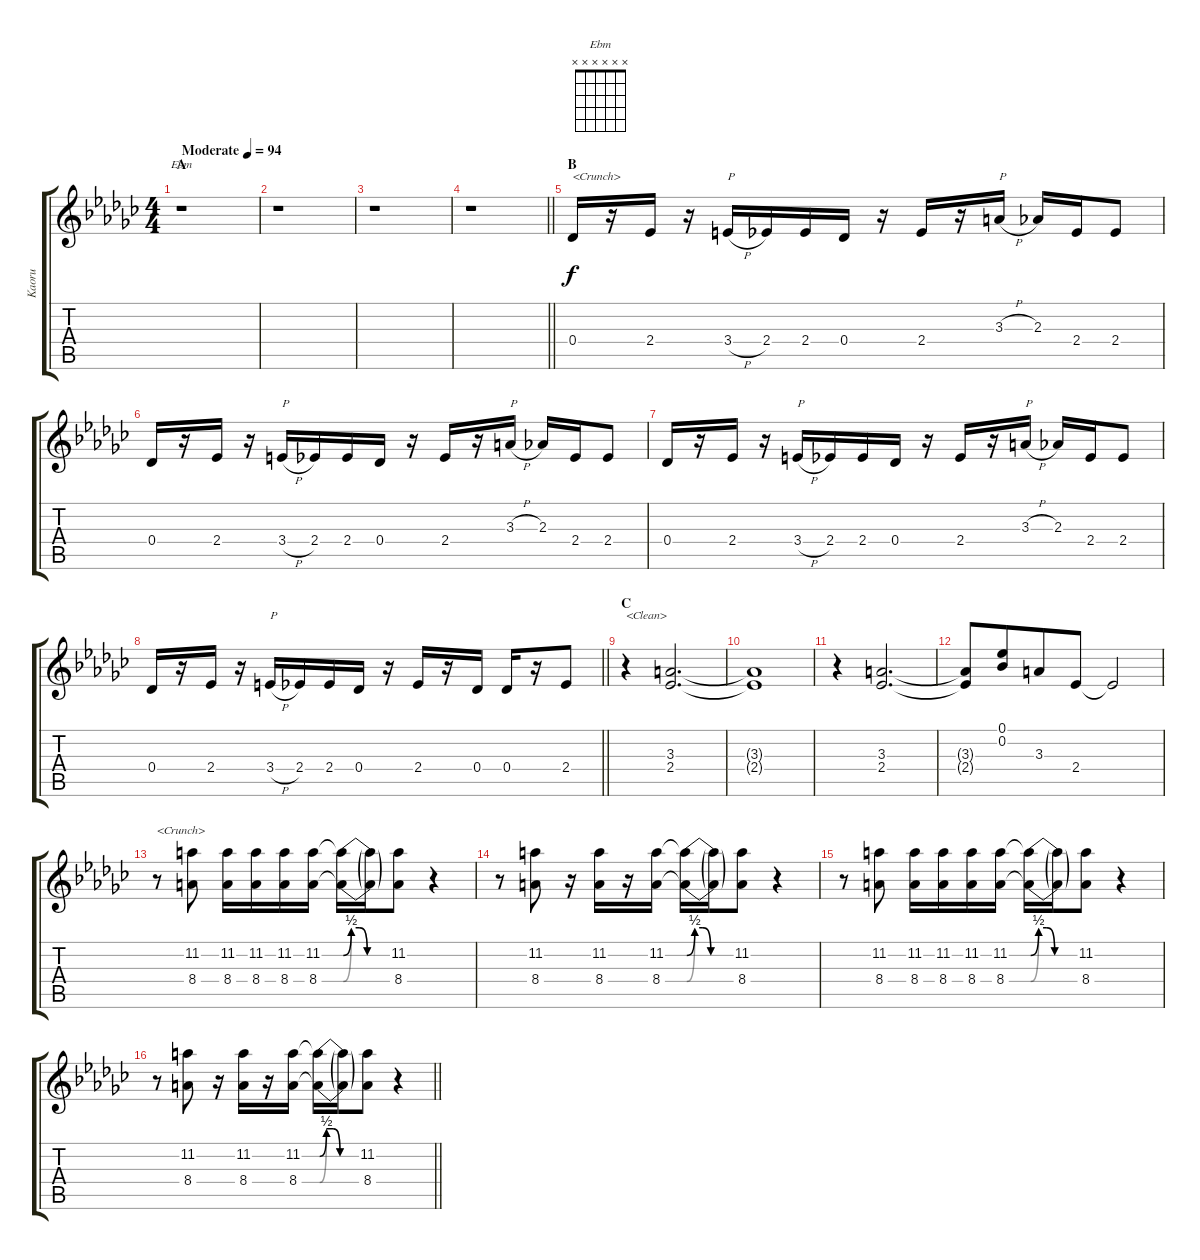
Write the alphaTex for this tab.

\track ("Kaoru" "Kaoru") {instrument overdrivenguitar}
\staff {score tabs}
\tuning (Eb4 Bb3 Gb3 Db3 Ab2 Db2) {hide}
\chord ("Ebm" x x x x x x)
\ts (4 4)
\section ("" "A")
\tempo (94 "Moderate")
\clef g2
\ks ebminor
r.1{ch "Ebm" dy f instrument overdrivenguitar} |
r.1 |
r.1 |
\barLineRight lightlight
r.1 |
\section ("" "B")
0.4.16{txt "<Crunch>"} r.16 2.4.16 r.16 3.4{h}.16{txt "P"} 2.4.16 2.4.16 0.4.16 r.16 2.4.16 r.16 3.3{h}.16{txt "P"} 2.3.16 2.4.16 2.4.8 |
0.4.16 r.16 2.4.16 r.16 3.4{h}.16{txt "P"} 2.4.16 2.4.16 0.4.16 r.16 2.4.16 r.16 3.3{h}.16{txt "P"} 2.3.16 2.4.16 2.4.8 |
0.4.16 r.16 2.4.16 r.16 3.4{h}.16{txt "P"} 2.4.16 2.4.16 0.4.16 r.16 2.4.16 r.16 3.3{h}.16{txt "P"} 2.3.16 2.4.16 2.4.8 |
\barLineRight lightlight
0.4.16 r.16 2.4.16 r.16 3.4{h}.16{txt "P"} 2.4.16 2.4.16 0.4.16 r.16 2.4.16 r.16 0.4.16 0.4.16 r.16 2.4.8 |
\section ("" "C")
r.4{txt "<Clean>" instrument electricguitarjazz} (3.3 2.4).2{d} |
(3.3{t} 2.4{t}).1 |
r.4 (3.3 2.4).2{d} |
(3.3{t} 2.4{t}).8{beam Up} (0.1 0.2).8{beam Up beam merge} 3.3.8{beam Up} 2.4.8{beam Up} 2.4{t}.2 |
r.8{txt "<Crunch>" instrument overdrivenguitar} (11.2 8.4).8 (11.2 8.4).16 (11.2 8.4).16 (11.2 8.4).16 (11.2 8.4).16 (11.2{be (custom 0 0 10 2 20 2 30 0 60 0) t} 8.4{be (custom 0 0 10 2 20 2 30 0 60 0) t}).16 (11.2{t} 8.4{t}).16 (11.2 8.4).8 r.4 |
r.8 (11.2 8.4).8 r.16 (11.2 8.4).16 r.16 (11.2 8.4).16 (11.2{be (custom 0 0 10 2 20 2 30 0 60 0) t} 8.4{be (custom 0 0 10 2 20 2 30 0 60 0) t}).16 (11.2{t} 8.4{t}).16 (11.2 8.4).8 r.4 |
r.8 (11.2 8.4).8 (11.2 8.4).16 (11.2 8.4).16 (11.2 8.4).16 (11.2 8.4).16 (11.2{be (custom 0 0 10 2 20 2 30 0 60 0) t} 8.4{be (custom 0 0 10 2 20 2 30 0 60 0) t}).16 (11.2{t} 8.4{t}).16 (11.2 8.4).8 r.4 |
\barLineRight lightlight
r.8 (11.2 8.4).8 r.16 (11.2 8.4).16 r.16 (11.2 8.4).16 (11.2{be (custom 0 0 10 2 20 2 30 0 60 0) t} 8.4{be (custom 0 0 10 2 20 2 30 0 60 0) t}).16 (11.2{t} 8.4{t}).16 (11.2 8.4).8 r.4
